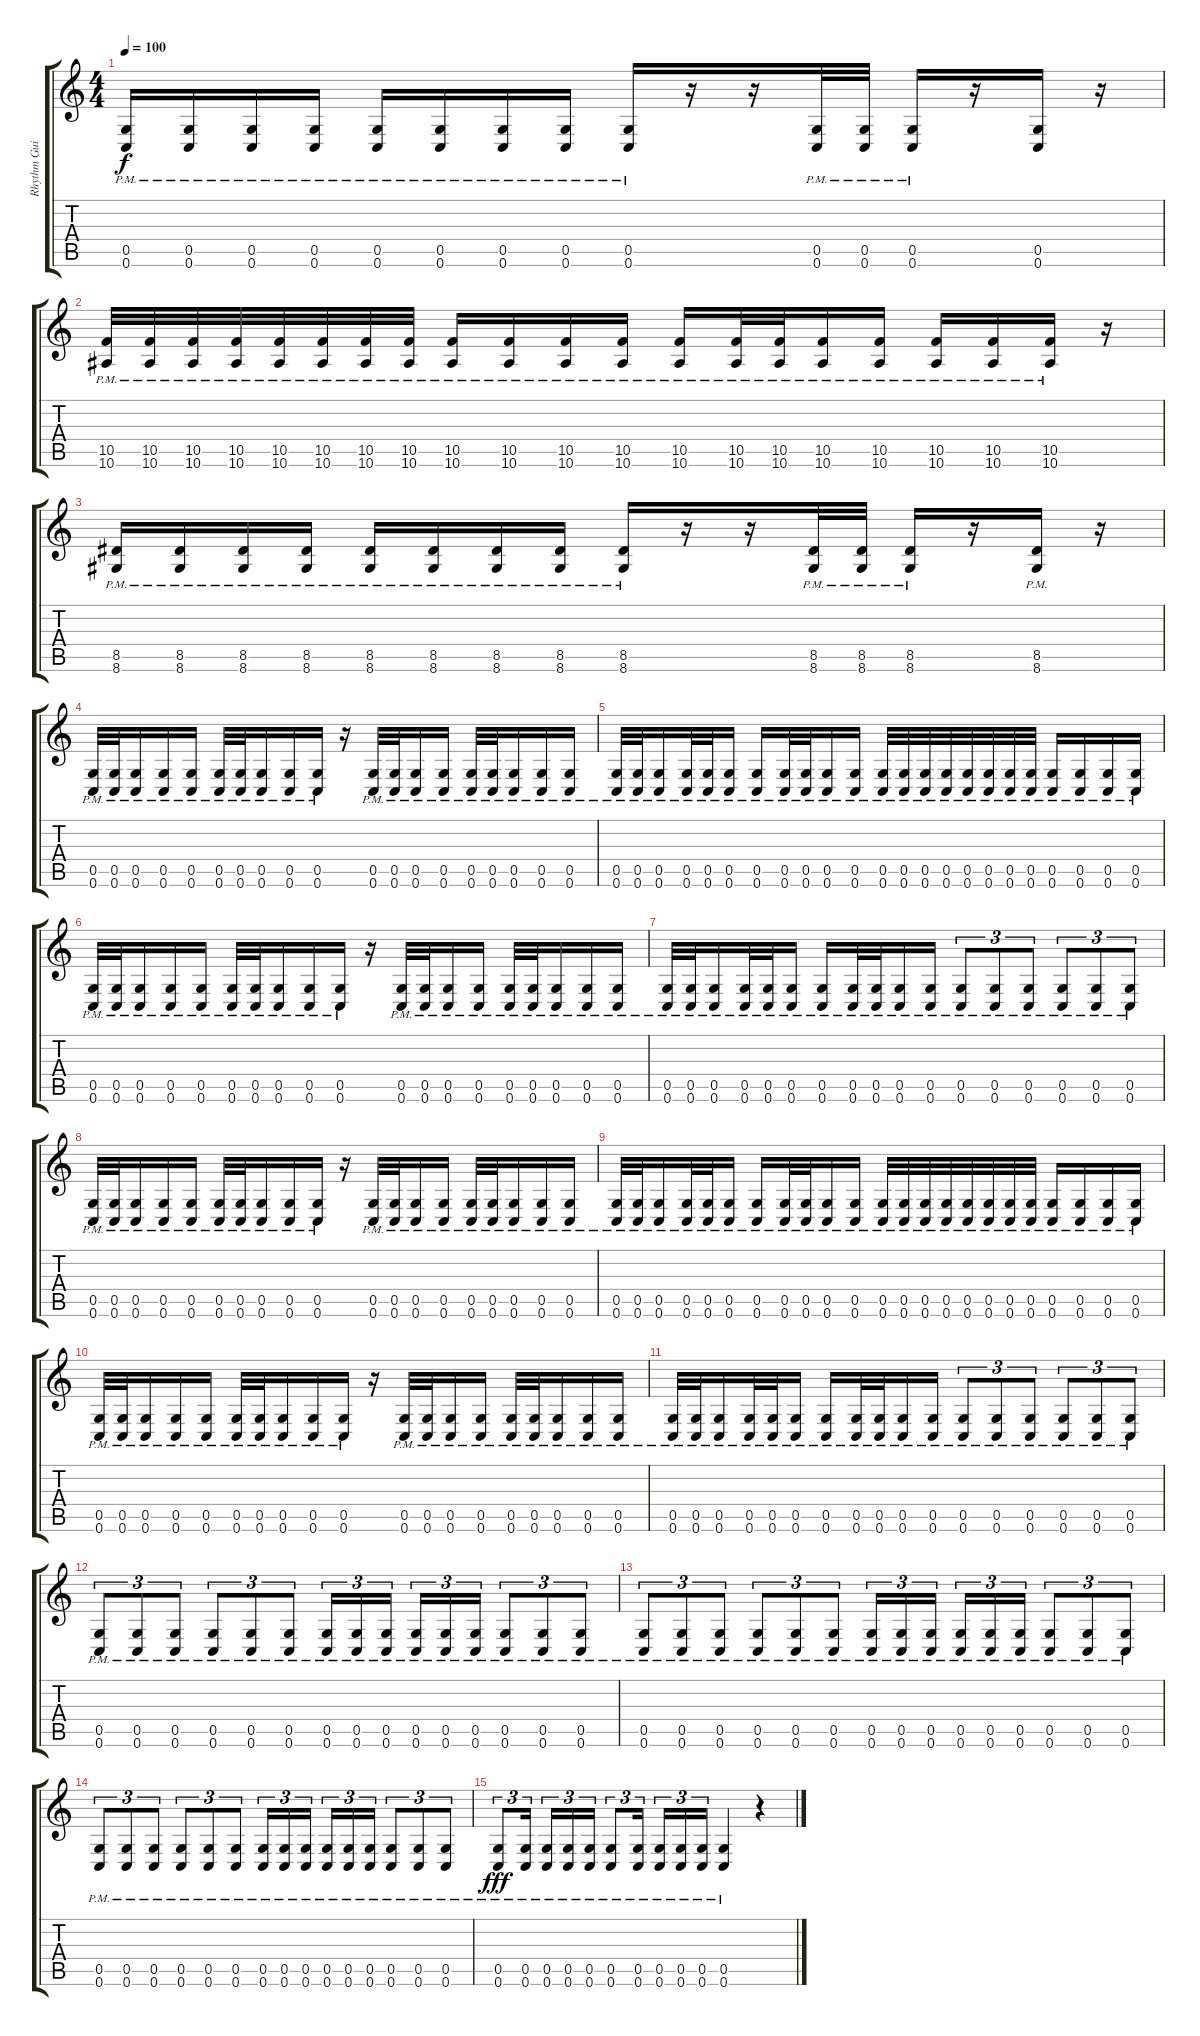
\track ("Rhythm Guitar (John)" "Rhythm Gui") {instrument distortionguitar}
\staff {score tabs}
\tuning (D4 A3 F3 C3 G2 C2) {hide}
\ts (4 4)
\tempo 100
\clef g2
\ks c
(0.5{pm} 0.6).16{dy f} (0.5{pm} 0.6{pm}).16 (0.5{pm} 0.6{pm}).16 (0.5{pm} 0.6{pm}).16 (0.5{pm} 0.6{pm}).16 (0.5{pm} 0.6{pm}).16 (0.5{pm} 0.6{pm}).16 (0.5{pm} 0.6{pm}).16 (0.5{pm} 0.6{pm}).16 r.16 r.16 (0.5{pm} 0.6{pm}).32 (0.5{pm} 0.6{pm}).32 (0.5{pm} 0.6{pm}).16 r.16 (0.5 0.6).16 r.16 |
(10.5{pm} 10.6{pm}).32 (10.5{pm} 10.6{pm}).32 (10.5{pm} 10.6{pm}).32 (10.5{pm} 10.6{pm}).32 (10.5{pm} 10.6{pm}).32 (10.5{pm} 10.6{pm}).32 (10.5{pm} 10.6{pm}).32 (10.5{pm} 10.6{pm}).32 (10.5{pm} 10.6{pm}).16 (10.5{pm} 10.6{pm}).16 (10.5{pm} 10.6{pm}).16 (10.5{pm} 10.6{pm}).16 (10.5{pm} 10.6{pm}).16 (10.5{pm} 10.6{pm}).32 (10.5{pm} 10.6{pm}).32 (10.5{pm} 10.6{pm}).16 (10.5{pm} 10.6{pm}).16 (10.5{pm} 10.6{pm}).16 (10.5{pm} 10.6{pm}).16 (10.5{pm} 10.6{pm}).16 r.16 |
(8.5{pm} 8.6{pm}).16 (8.5{pm} 8.6{pm}).16 (8.5{pm} 8.6{pm}).16 (8.5{pm} 8.6{pm}).16 (8.5{pm} 8.6{pm}).16 (8.5{pm} 8.6{pm}).16 (8.5{pm} 8.6{pm}).16 (8.5{pm} 8.6{pm}).16 (8.5{pm} 8.6{pm}).16 r.16 r.16 (8.5{pm} 8.6{pm}).32 (8.5{pm} 8.6{pm}).32 (8.5{pm} 8.6{pm}).16 r.16 (8.5{pm} 8.6{pm}).16 r.16 |
(0.5{pm} 0.6{pm}).32 (0.5{pm} 0.6{pm}).32 (0.5{pm} 0.6{pm}).16 (0.5{pm} 0.6{pm}).16 (0.5{pm} 0.6{pm}).16 (0.5{pm} 0.6{pm}).32 (0.5{pm} 0.6{pm}).32 (0.5{pm} 0.6{pm}).16 (0.5{pm} 0.6{pm}).16 (0.5{pm} 0.6{pm}).16 r.16 (0.5{pm} 0.6{pm}).32 (0.5{pm} 0.6{pm}).32 (0.5{pm} 0.6{pm}).16 (0.5{pm} 0.6{pm}).16 (0.5{pm} 0.6{pm}).32 (0.5{pm} 0.6{pm}).32 (0.5{pm} 0.6{pm}).16 (0.5{pm} 0.6{pm}).16 (0.5{pm} 0.6{pm}).16 |
(0.5{pm} 0.6{pm}).32 (0.5{pm} 0.6{pm}).32 (0.5{pm} 0.6{pm}).16 (0.5{pm} 0.6{pm}).32 (0.5{pm} 0.6{pm}).32 (0.5{pm} 0.6{pm}).16 (0.5{pm} 0.6{pm}).16 (0.5{pm} 0.6{pm}).32 (0.5{pm} 0.6{pm}).32 (0.5{pm} 0.6{pm}).16 (0.5{pm} 0.6{pm}).16 (0.5{pm} 0.6{pm}).32 (0.5{pm} 0.6{pm}).32 (0.5{pm} 0.6{pm}).32 (0.5{pm} 0.6{pm}).32 (0.5{pm} 0.6{pm}).32 (0.5{pm} 0.6{pm}).32 (0.5{pm} 0.6{pm}).32 (0.5{pm} 0.6{pm}).32 (0.5{pm} 0.6{pm}).16 (0.5{pm} 0.6{pm}).16 (0.5{pm} 0.6{pm}).16 (0.5{pm} 0.6{pm}).16 |
(0.5{pm} 0.6{pm}).32 (0.5{pm} 0.6{pm}).32 (0.5{pm} 0.6{pm}).16 (0.5{pm} 0.6{pm}).16 (0.5{pm} 0.6{pm}).16 (0.5{pm} 0.6{pm}).32 (0.5{pm} 0.6{pm}).32 (0.5{pm} 0.6{pm}).16 (0.5{pm} 0.6{pm}).16 (0.5{pm} 0.6{pm}).16 r.16 (0.5{pm} 0.6{pm}).32 (0.5{pm} 0.6{pm}).32 (0.5{pm} 0.6{pm}).16 (0.5{pm} 0.6{pm}).16 (0.5{pm} 0.6{pm}).32 (0.5{pm} 0.6{pm}).32 (0.5{pm} 0.6{pm}).16 (0.5{pm} 0.6{pm}).16 (0.5{pm} 0.6{pm}).16 |
(0.5{pm} 0.6{pm}).32 (0.5{pm} 0.6{pm}).32 (0.5{pm} 0.6{pm}).16 (0.5{pm} 0.6{pm}).32 (0.5{pm} 0.6{pm}).32 (0.5{pm} 0.6{pm}).16 (0.5{pm} 0.6{pm}).16 (0.5{pm} 0.6{pm}).32 (0.5{pm} 0.6{pm}).32 (0.5{pm} 0.6{pm}).16 (0.5{pm} 0.6{pm}).16 (0.5{pm} 0.6{pm}).8{tu (3 2)} (0.5{pm} 0.6{pm}).8{tu (3 2)} (0.5{pm} 0.6{pm}).8{tu (3 2)} (0.5{pm} 0.6{pm}).8{tu (3 2)} (0.5{pm} 0.6{pm}).8{tu (3 2)} (0.5{pm} 0.6{pm}).8{tu (3 2)} |
(0.5{pm} 0.6{pm}).32 (0.5{pm} 0.6{pm}).32 (0.5{pm} 0.6{pm}).16 (0.5{pm} 0.6{pm}).16 (0.5{pm} 0.6{pm}).16 (0.5{pm} 0.6{pm}).32 (0.5{pm} 0.6{pm}).32 (0.5{pm} 0.6{pm}).16 (0.5{pm} 0.6{pm}).16 (0.5{pm} 0.6{pm}).16 r.16 (0.5{pm} 0.6{pm}).32 (0.5{pm} 0.6{pm}).32 (0.5{pm} 0.6{pm}).16 (0.5{pm} 0.6{pm}).16 (0.5{pm} 0.6{pm}).32 (0.5{pm} 0.6{pm}).32 (0.5{pm} 0.6{pm}).16 (0.5{pm} 0.6{pm}).16 (0.5{pm} 0.6{pm}).16 |
(0.5{pm} 0.6{pm}).32 (0.5{pm} 0.6{pm}).32 (0.5{pm} 0.6{pm}).16 (0.5{pm} 0.6{pm}).32 (0.5{pm} 0.6{pm}).32 (0.5{pm} 0.6{pm}).16 (0.5{pm} 0.6{pm}).16 (0.5{pm} 0.6{pm}).32 (0.5{pm} 0.6{pm}).32 (0.5{pm} 0.6{pm}).16 (0.5{pm} 0.6{pm}).16 (0.5{pm} 0.6{pm}).32 (0.5{pm} 0.6{pm}).32 (0.5{pm} 0.6{pm}).32 (0.5{pm} 0.6{pm}).32 (0.5{pm} 0.6{pm}).32 (0.5{pm} 0.6{pm}).32 (0.5{pm} 0.6{pm}).32 (0.5{pm} 0.6{pm}).32 (0.5{pm} 0.6{pm}).16 (0.5{pm} 0.6{pm}).16 (0.5{pm} 0.6{pm}).16 (0.5{pm} 0.6{pm}).16 |
(0.5{pm} 0.6{pm}).32 (0.5{pm} 0.6{pm}).32 (0.5{pm} 0.6{pm}).16 (0.5{pm} 0.6{pm}).16 (0.5{pm} 0.6{pm}).16 (0.5{pm} 0.6{pm}).32 (0.5{pm} 0.6{pm}).32 (0.5{pm} 0.6{pm}).16 (0.5{pm} 0.6{pm}).16 (0.5{pm} 0.6{pm}).16 r.16 (0.5{pm} 0.6{pm}).32 (0.5{pm} 0.6{pm}).32 (0.5{pm} 0.6{pm}).16 (0.5{pm} 0.6{pm}).16 (0.5{pm} 0.6{pm}).32 (0.5{pm} 0.6{pm}).32 (0.5{pm} 0.6{pm}).16 (0.5{pm} 0.6{pm}).16 (0.5{pm} 0.6{pm}).16 |
(0.5{pm} 0.6{pm}).32 (0.5{pm} 0.6{pm}).32 (0.5{pm} 0.6{pm}).16 (0.5{pm} 0.6{pm}).32 (0.5{pm} 0.6{pm}).32 (0.5{pm} 0.6{pm}).16 (0.5{pm} 0.6{pm}).16 (0.5{pm} 0.6{pm}).32 (0.5{pm} 0.6{pm}).32 (0.5{pm} 0.6{pm}).16 (0.5{pm} 0.6{pm}).16 (0.5{pm} 0.6{pm}).8{tu (3 2)} (0.5{pm} 0.6{pm}).8{tu (3 2)} (0.5{pm} 0.6{pm}).8{tu (3 2)} (0.5{pm} 0.6{pm}).8{tu (3 2)} (0.5{pm} 0.6{pm}).8{tu (3 2)} (0.5{pm} 0.6{pm}).8{tu (3 2)} |
(0.5{pm} 0.6{pm}).8{tu (3 2)} (0.5{pm} 0.6{pm}).8{tu (3 2)} (0.5{pm} 0.6{pm}).8{tu (3 2)} (0.5{pm} 0.6{pm}).8{tu (3 2)} (0.5{pm} 0.6{pm}).8{tu (3 2)} (0.5{pm} 0.6{pm}).8{tu (3 2)} (0.5{pm} 0.6{pm}).16{tu (3 2)} (0.5{pm} 0.6{pm}).16{tu (3 2)} (0.5{pm} 0.6{pm}).16{tu (3 2)} (0.5{pm} 0.6{pm}).16{tu (3 2)} (0.5{pm} 0.6{pm}).16{tu (3 2)} (0.5{pm} 0.6{pm}).16{tu (3 2)} (0.5{pm} 0.6{pm}).8{tu (3 2)} (0.5{pm} 0.6{pm}).8{tu (3 2)} (0.5{pm} 0.6{pm}).8{tu (3 2)} |
(0.5{pm} 0.6{pm}).8{tu (3 2)} (0.5{pm} 0.6{pm}).8{tu (3 2)} (0.5{pm} 0.6{pm}).8{tu (3 2)} (0.5{pm} 0.6{pm}).8{tu (3 2)} (0.5{pm} 0.6{pm}).8{tu (3 2)} (0.5{pm} 0.6{pm}).8{tu (3 2)} (0.5{pm} 0.6{pm}).16{tu (3 2)} (0.5{pm} 0.6{pm}).16{tu (3 2)} (0.5{pm} 0.6{pm}).16{tu (3 2)} (0.5{pm} 0.6{pm}).16{tu (3 2)} (0.5{pm} 0.6{pm}).16{tu (3 2)} (0.5{pm} 0.6{pm}).16{tu (3 2)} (0.5{pm} 0.6{pm}).8{tu (3 2)} (0.5{pm} 0.6{pm}).8{tu (3 2)} (0.5{pm} 0.6{pm}).8{tu (3 2)} |
(0.5{pm} 0.6{pm}).8{tu (3 2)} (0.5{pm} 0.6{pm}).8{tu (3 2)} (0.5{pm} 0.6{pm}).8{tu (3 2)} (0.5{pm} 0.6{pm}).8{tu (3 2)} (0.5{pm} 0.6{pm}).8{tu (3 2)} (0.5{pm} 0.6{pm}).8{tu (3 2)} (0.5{pm} 0.6{pm}).16{tu (3 2)} (0.5{pm} 0.6{pm}).16{tu (3 2)} (0.5{pm} 0.6{pm}).16{tu (3 2)} (0.5{pm} 0.6{pm}).16{tu (3 2)} (0.5{pm} 0.6{pm}).16{tu (3 2)} (0.5{pm} 0.6{pm}).16{tu (3 2)} (0.5{pm} 0.6{pm}).8{tu (3 2)} (0.5{pm} 0.6{pm}).8{tu (3 2)} (0.5{pm} 0.6{pm}).8{tu (3 2)} |
(0.5{pm} 0.6{pm}).8{tu (3 2) dy fff} (0.5{pm} 0.6{pm}).16{tu (3 2)} (0.5{pm} 0.6{pm}).16{tu (3 2)} (0.5{pm} 0.6{pm}).16{tu (3 2)} (0.5{pm} 0.6{pm}).16{tu (3 2)} (0.5{pm} 0.6{pm}).8{tu (3 2)} (0.5{pm} 0.6{pm}).16{tu (3 2)} (0.5{pm} 0.6{pm}).16{tu (3 2)} (0.5{pm} 0.6{pm}).16{tu (3 2)} (0.5{pm} 0.6{pm}).16{tu (3 2)} (0.5{pm} 0.6{pm}).4 r.4
